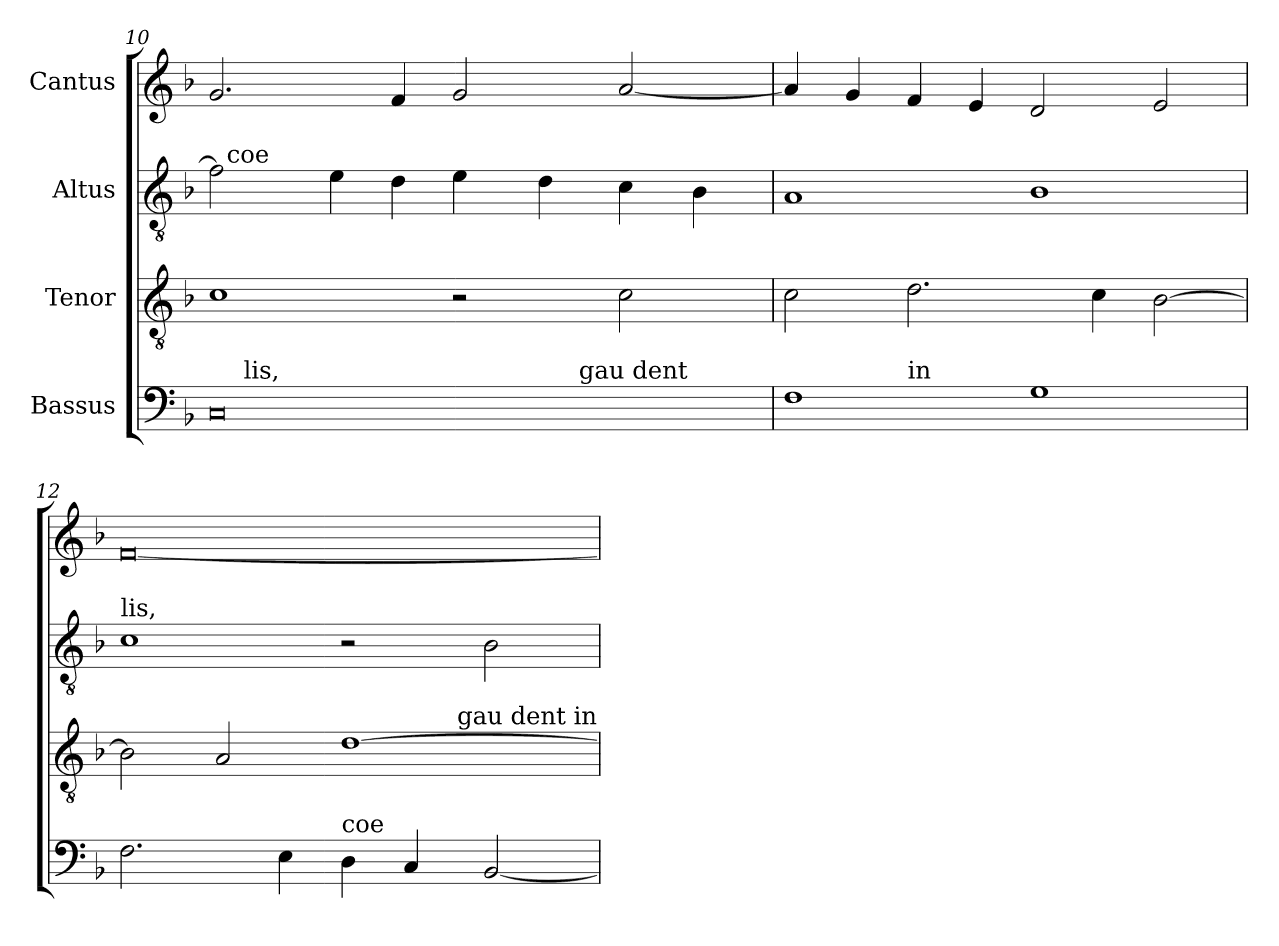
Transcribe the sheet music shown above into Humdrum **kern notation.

**kern	**kern	**kern	**kern
*part4	*part3	*part2	*part1
*staff4	*staff3	*staff2	*staff1
*I"Bassus	*I"Tenor	*I"Altus	*I"Cantus
*clefF4	*clefGv2	*clefGv2	*clefG2
*ITrd7c12	*	*	*
*k[b-]	*k[b-]	*k[b-]	*k[b-]
*F:	*F:	*F:	*F:
=10	=10	=10	=10
*^	*	*^	*
*	*^	*	*	*	*
0CC	16ryy	1ryy	1c	2f\]	32ryy	2.g/
!	!	!	!	!	!LO:TX:a:t=coe	!
.	.	.	.	.	1ryy	.
!	!LO:TX:a:t=lis,	!	!	!	!	!
.	1ryy	.	.	.	.	.
.	.	.	.	4e\	.	.
.	.	.	.	4d\	.	4f/
.	.	4.ryy	2r	4e\	.	2g/
.	.	.	.	.	2ryy	.
.	2...ryy	.	.	.	.	.
.	.	.	.	4d\	.	.
!	!	!LO:TX:a:t=gau dent	!	!	!	!
.	.	2ryy	.	.	.	.
.	.	.	2c\	4c\	.	[<2a/
.	.	.	.	.	4...ryy	.
.	.	.	.	4B-\	.	.
.	.	8ryy	.	.	.	.
*	*v	*v	*	*v	*v	*
=11	=11	=11	=11	=11
1FF	2ryy	2c\	1A	4a/]
.	.	.	.	4g/
!	!LO:TX:a:t=in	!	!	!
.	1.ryy	2.d\	.	4f/
.	.	.	.	4e/
1GG	.	.	1B-	2d/
.	.	4c\	.	.
.	.	[<2B-\	.	2e/
!!LO:LB:g=z
=12	=12	=12	=12	=12
!	!	!	!LO:TX:a:t=lis,	!
!	!	!LO:TX:a:t=lis,	!	!
*v	*v	*^	*	*
2.FF\	2B-\]	1ryy	1c	[<0f
.	2A/	.	.	.
4EE\	.	.	.	.
!LO:TX:a:t=coe	!	!	!	!
4DD\	[>1d	4..ryy	2r	.
4CC/	.	.	.	.
!	!	!LO:TX:a:t=gau dent in	!	!
.	.	2ryy	.	.
[<2BBB-/	.	.	2B-\	.
.	.	16ryy	.	.
*	*v	*v	*	*
=	=	=	=
*-	*-	*-	*-
